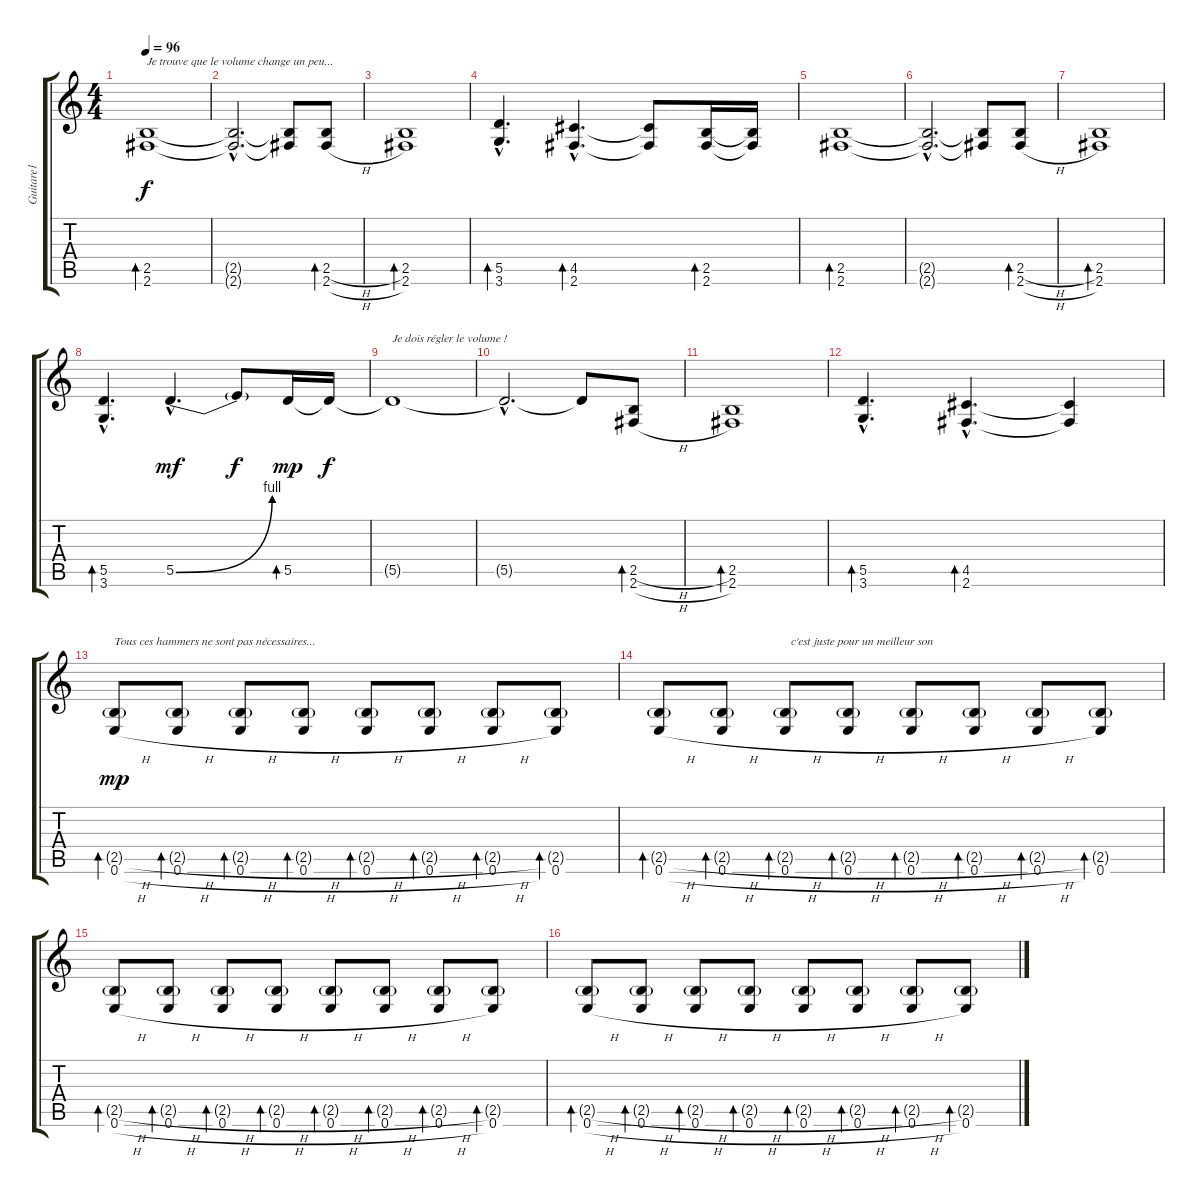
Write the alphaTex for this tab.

\track ("Guitare1" "Guitare1") {instrument distortionguitar}
\staff {score tabs}
\tuning (E4 B3 G3 D3 A2 E2) {hide}
\ts (4 4)
\tempo 96
\clef g2
\ks c
(2.5 2.6).1{bd 60 txt "Je trouve que le volume change un peu..." dy f} |
(2.5{hac t} 2.6{hac t}).2{d} (2.5{t} 2.6{t}).8 (2.5{h} 2.6{h}).8{bd 60} |
(2.5 2.6).1{bd 60} |
(5.5{hac} 3.6{hac}).4{d bd 60} (4.5{hac} 2.6{hac}).4{d bd 60} (4.5{t} 2.6{t}).8 (2.5 2.6).16{bd 60} (2.5{t} 2.6{t}).16 |
(2.5 2.6).1{bd 60} |
(2.5{hac t} 2.6{hac t}).2{d} (2.5{t} 2.6{t}).8 (2.5{h} 2.6{h}).8{bd 60} |
(2.5 2.6).1{bd 60} |
(5.5{hac} 3.6{hac}).4{d bd 60} 5.5{be (bend 0 0 60 4) hac}.4{d dy mf} 5.5{t}.8{dy f} 5.5.16{bd 60 dy mp volume 0} 5.5{t}.16{dy f} |
5.5{t}.1{txt "Je dois régler le volume !" volume 10} |
5.5{hac t}.2{d} 5.5{t}.8 (2.5{h} 2.6{h}).8{bd 60 volume 12} |
(2.5 2.6).1{bd 60} |
(5.5{hac} 3.6{hac}).4{d bd 60} (4.5{hac} 2.6{hac}).4{d bd 60} (4.5{t} 2.6{t}).4 |
(2.5{h g} 0.6{h}).8{bd 60 txt "Tous ces hammers ne sont pas nécessaires..." dy mp} (2.5{h g} 0.6{h}).8{bd 60} (2.5{h g} 0.6{h}).8{bd 60} (2.5{h g} 0.6{h}).8{bd 60} (2.5{h g} 0.6{h}).8{bd 60} (2.5{h g} 0.6{h}).8{bd 60} (2.5{h g} 0.6{h}).8{bd 60} (2.5{g} 0.6).8{bd 60} |
(2.5{h g} 0.6{h}).8{bd 60} (2.5{h g} 0.6{h}).8{bd 60} (2.5{h g} 0.6{h}).8{bd 60 txt "  c'est juste pour un meilleur son"} (2.5{h g} 0.6{h}).8{bd 60} (2.5{h g} 0.6{h}).8{bd 60} (2.5{h g} 0.6{h}).8{bd 60} (2.5{h g} 0.6{h}).8{bd 60} (2.5{g} 0.6).8{bd 60} |
(2.5{h g} 0.6{h}).8{bd 60} (2.5{h g} 0.6{h}).8{bd 60} (2.5{h g} 0.6{h}).8{bd 60} (2.5{h g} 0.6{h}).8{bd 60} (2.5{h g} 0.6{h}).8{bd 60} (2.5{h g} 0.6{h}).8{bd 60} (2.5{h g} 0.6{h}).8{bd 60} (2.5{g} 0.6).8{bd 60} |
(2.5{h g} 0.6{h}).8{bd 60} (2.5{h g} 0.6{h}).8{bd 60} (2.5{h g} 0.6{h}).8{bd 60} (2.5{h g} 0.6{h}).8{bd 60} (2.5{h g} 0.6{h}).8{bd 60} (2.5{h g} 0.6{h}).8{bd 60} (2.5{h g} 0.6{h}).8{bd 60} (2.5{g} 0.6).8{bd 60}
